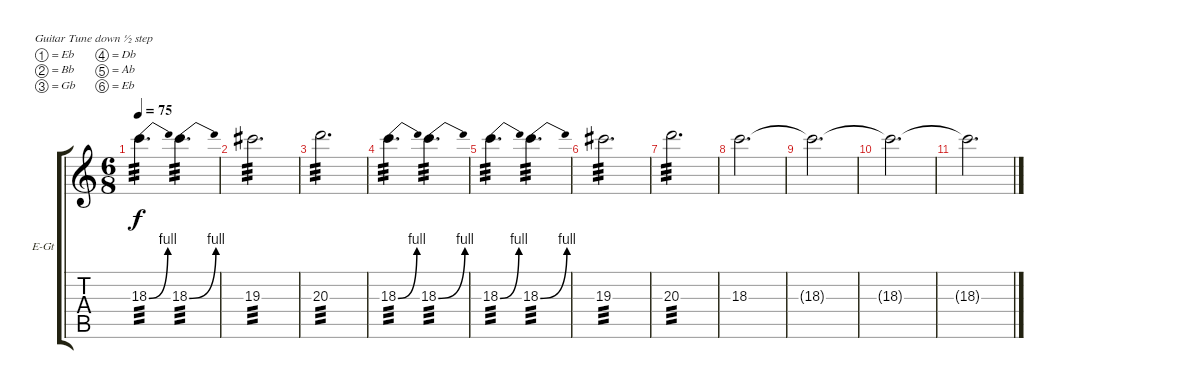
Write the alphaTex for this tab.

\bracketExtendMode groupsimilarinstruments
\firstSystemTrackNameOrientation horizontal
\otherSystemsTrackNameOrientation horizontal
\track ("Electric Guitar" "E-Gt") {instrument overdrivenguitar}
\staff {score tabs}
\tuning (Eb4 Bb3 Gb3 Db3 Ab2 Eb2)
\ts (6 8)
\tempo 75
\clef g2
\ks c
18.3{be (bend 0 0 46.8 4)}.4{d tp 3 dy f} 18.3{be (bend 0 0 46.8 4)}.4{d tp 3} |
19.3.2{d tp 3} |
20.3.2{d tp 3} |
18.3{be (bend 0 0 46.8 4)}.4{d tp 3} 18.3{be (bend 0 0 46.8 4)}.4{d tp 3} |
18.3{be (bend 0 0 46.8 4)}.4{d tp 3} 18.3{be (bend 0 0 46.8 4)}.4{d tp 3} |
19.3.2{d tp 3} |
20.3.2{d tp 3} |
18.3.2{d} |
18.3{t}.2{d} |
18.3{t}.2{d} |
18.3{t}.2{d}
